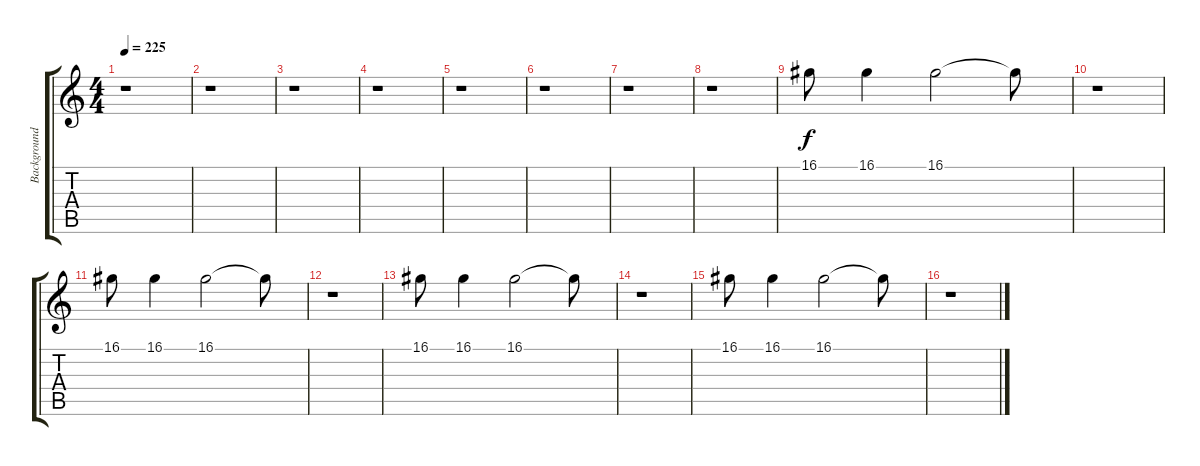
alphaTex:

\track ("Background Vocals" "Background") {instrument tenorsax}
\staff {score tabs}
\tuning (E4 B3 G3 D3 A2 E2) {hide}
\ts (4 4)
\tempo 225
\clef g2
\ks c
r.1{dy f} |
r.1 |
r.1 |
r.1 |
r.1 |
r.1 |
r.1 |
r.1 |
16.1.8 16.1.4 16.1.2 16.1{t}.8 |
r.1 |
16.1.8 16.1.4 16.1.2 16.1{t}.8 |
r.1 |
16.1.8 16.1.4 16.1.2 16.1{t}.8 |
r.1 |
16.1.8 16.1.4 16.1.2 16.1{t}.8 |
r.1
